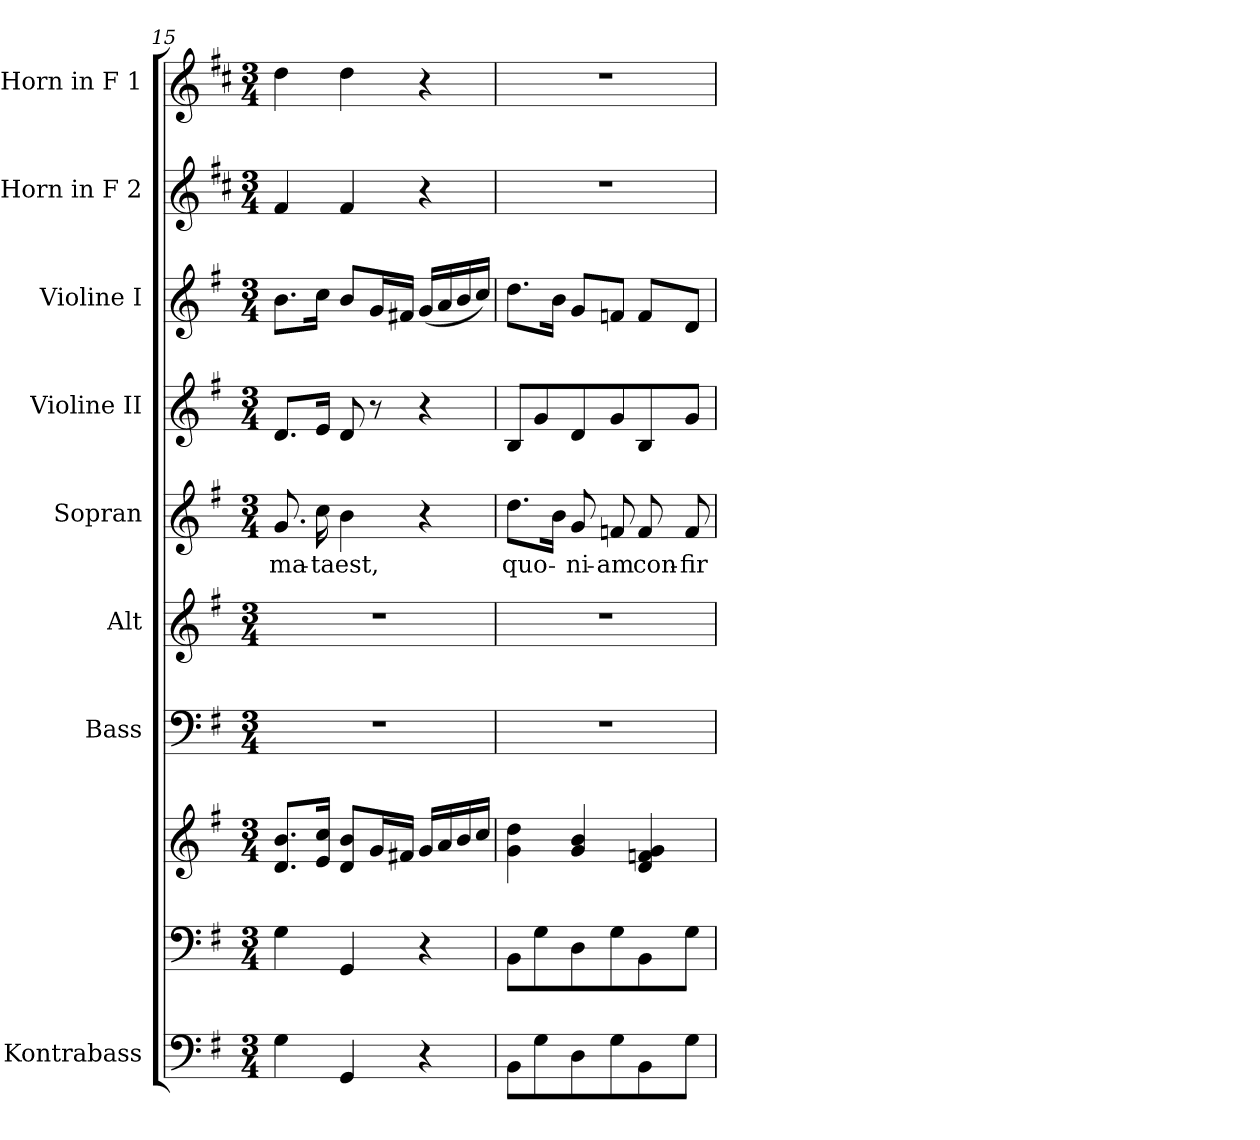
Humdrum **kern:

**kern	**kern	**kern	**kern	**kern	**kern	**text	**kern	**kern	**kern	**kern
*part9	*part8	*part8	*part7	*part6	*part5	*part5	*part4	*part3	*part2	*part1
*staff10	*staff9	*staff8	*staff7	*staff6	*staff5	*staff5	*staff4	*staff3	*staff2	*staff1
*I"Kontrabass	*	*	*I"Bass	*I"Alt	*I"Sopran	*	*I"Violine II	*I"Violine I	*I"Horn in F 2	*I"Horn in F 1
*I'Kb.	*	*	*I'B.	*I'A.	*I'S.	*	*I'Vl. II	*I'Vl. I	*	*
*clefF4	*clefF4	*clefG2	*clefF4	*clefG2	*clefG2	*	*clefG2	*clefG2	*clefG2	*clefG2
*ITrd7c12	*	*	*	*	*	*	*	*	*ITrd4c7	*ITrd4c7
*k[f#]	*k[f#]	*k[f#]	*k[f#]	*k[f#]	*k[f#]	*	*k[f#]	*k[f#]	*k[f#]	*k[f#]
*G:	*G:	*G:	*G:	*G:	*G:	*	*G:	*G:	*G:	*G:
*M3/4	*M3/4	*M3/4	*M3/4	*M3/4	*M3/4	*	*M3/4	*M3/4	*M3/4	*M3/4
=15	=15	=15	=15	=15	=15	=15	=15	=15	=15	=15
!	!	!	!	!	!	!LO:LY:b	!	!	!	!
4GG\	4G\	8.d/ 8.b/L	2.r	2.r	8.g/	-ma-	8.d/L	8.b\L	4B/	4g\
!	!	!	!	!	!	!LO:LY:b	!	!	!	!
.	.	16e/ 16cc/Jk	.	.	16cc\	-ta	16e/Jk	16cc\Jk	.	.
!	!	!	!	!	!	!LO:LY:b	!	!	!	!
4GGG/	4GG/	8d/ 8b/L	.	.	4b\	est,	8d/	8b/L	4B/	4g\
.	.	16g/L	.	.	.	.	8r	16g/L	.	.
.	.	16f#X/JJ	.	.	.	.	.	16f#X/JJ	.	.
4r	4r	16g/LL	.	.	4r	.	4r	(<16g/LL	4r	4r
.	.	16a/	.	.	.	.	.	16a/	.	.
.	.	16b/	.	.	.	.	.	16b/	.	.
.	.	16cc/JJ	.	.	.	.	.	16cc/JJ)	.	.
=16	=16	=16	=16	=16	=16	=16	=16	=16	=16	=16
!	!	!	!	!	!	!LO:LY:b	!	!	!	!
8BBB\L	8BB\L	4g\ 4dd\	2.r	2.r	8.dd\L	quo-	8B/L	8.dd\L	2.r	2.r
8GG\	8G\	.	.	.	.	.	8g/	.	.	.
.	.	.	.	.	16b\Jk	.	.	16b\Jk	.	.
!	!	!	!	!	!	!LO:LY:b	!	!	!	!
8DD\	8D\	4g/ 4b/	.	.	8g/	-ni-	8d/	8g/L	.	.
!	!	!	!	!	!	!LO:LY:b	!	!	!	!
8GG\	8G\	.	.	.	8fn/	-am	8g/	8fn/J	.	.
!	!	!	!	!	!	!LO:LY:b	!	!	!	!
8BBB\	8BB\	4d/ 4fn/ 4g/	.	.	8f/	con-	8B/	8f/L	.	.
!	!	!	!	!	!	!LO:LY:b	!	!	!	!
8GG\J	8G\J	.	.	.	8f/	-fir-	8g/J	8d/J	.	.
=	=	=	=	=	=	=	=	=	=	=
*-	*-	*-	*-	*-	*-	*-	*-	*-	*-	*-
